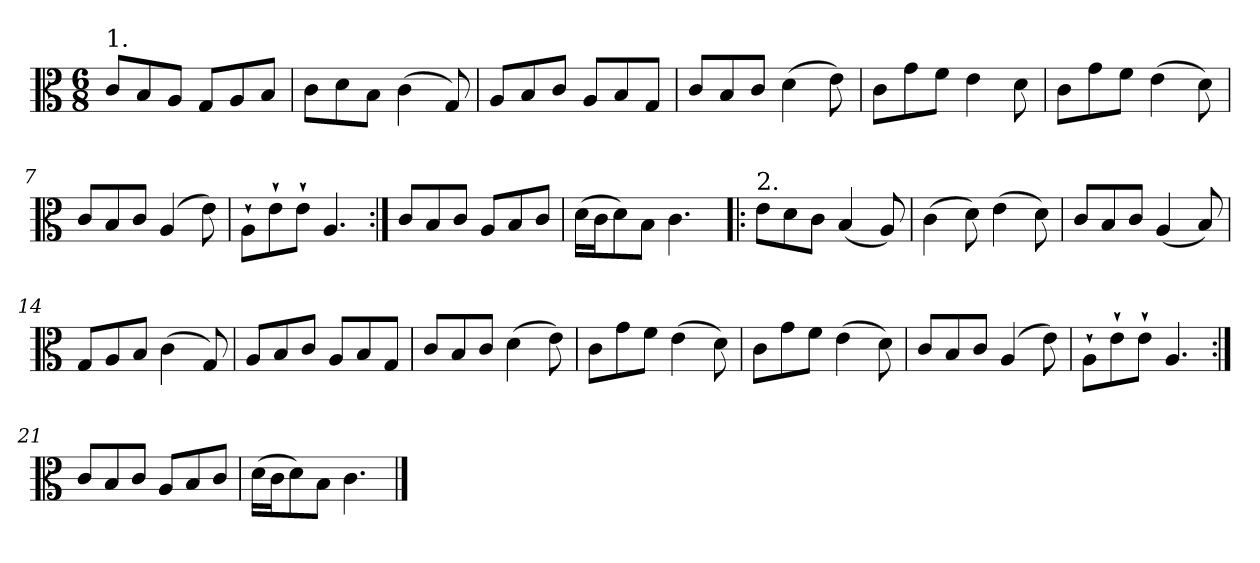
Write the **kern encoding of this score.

**kern
*part1
*staff1
*clefC3
*k[]
*C:
*M6/8
=1
!LO:TX:a:t=1.
8c/L
8B/
8A/J
8G/L
8A/
8B/J
=2
8c\L
8d\
8B\J
(>4c\
8G/)
=3
8A/L
8B/
8c/J
8A/L
8B/
8G/J
=4
8c/L
8B/
8c/J
(>4d\
8e\)
=5
8c\L
8g\
8f\J
4e\
8d\
=6
8c\L
8g\
8f\J
(>4e\
8d\)
=7
8c/L
8B/
8c/J
(4A/
8e\)
=8
8A`>\L
8e`>\
8e`>\J
4.A/
!!LO:LB:g=z
=9:|!
8c/L
8B/
8c/J
8A/L
8B/
8c/J
=10
(>16d\LL
16c\J
8d\)
8B\J
4.c\
=11!|:
!LO:TX:a:t=2.
8e\L
8d\
8c\J
(<4B/
8A/)
=12
(>4c\
8d\)
(>4e\
8d\)
=13
8c/L
8B/
8c/J
(<4A/
8B/)
=14
8G/L
8A/
8B/J
(>4c\
8G/)
=15
8A/L
8B/
8c/J
8A/L
8B/
8G/J
!!LO:LB:g=z
=16
8c/L
8B/
8c/J
(>4d\
8e\)
=17
8c\L
8g\
8f\J
(>4e\
8d\)
=18
8c\L
8g\
8f\J
(>4e\
8d\)
=19
8c/L
8B/
8c/J
(4A/
8e\)
=20
8A`>\L
8e`>\
8e`>\J
4.A/
=21:|!
8c/L
8B/
8c/J
8A/L
8B/
8c/J
=22
(>16d\LL
16c\J
8d\)
8B\J
4.c\
==
*-
